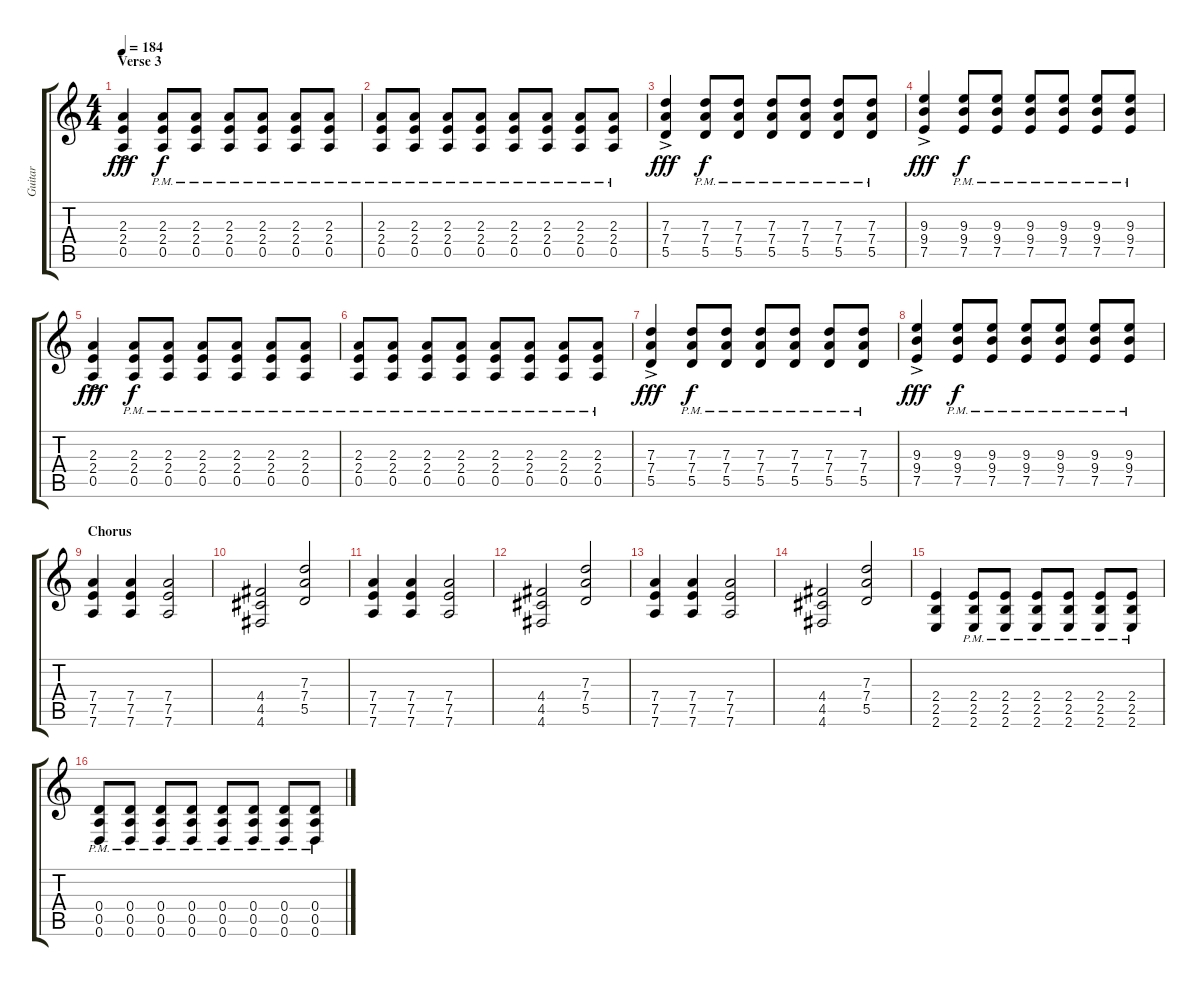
\track ("Guitar" "Guitar") {instrument distortionguitar}
\staff {score tabs}
\tuning (E4 B3 G3 D3 A2 D2) {hide}
\ts (4 4)
\section ("" "Verse 3")
\tempo 184
\clef g2
\ks c
(2.3{ac} 2.4{ac} 0.5{ac}).4{dy fff volume 14 instrument distortionguitar} (2.3{pm} 2.4 0.5).8{dy f} (2.3{pm} 2.4 0.5).8 (2.3{pm} 2.4 0.5).8 (2.3{pm} 2.4 0.5).8 (2.3{pm} 2.4 0.5).8 (2.3{pm} 2.4 0.5).8 |
(2.3{pm} 2.4 0.5).8 (2.3{pm} 2.4 0.5).8 (2.3{pm} 2.4 0.5).8 (2.3{pm} 2.4 0.5).8 (2.3{pm} 2.4 0.5).8 (2.3{pm} 2.4 0.5).8 (2.3{pm} 2.4 0.5).8 (2.3{pm} 2.4 0.5).8 |
(7.3{ac} 7.4{ac} 5.5{ac}).4{dy fff instrument distortionguitar} (7.3{pm} 7.4 5.5).8{dy f} (7.3{pm} 7.4 5.5).8 (7.3{pm} 7.4 5.5).8 (7.3{pm} 7.4 5.5).8 (7.3{pm} 7.4 5.5).8 (7.3{pm} 7.4 5.5).8 |
(9.3{ac} 9.4{ac} 7.5{ac}).4{dy fff instrument distortionguitar} (9.3{pm} 9.4 7.5).8{dy f} (9.3{pm} 9.4 7.5).8 (9.3{pm} 9.4 7.5).8 (9.3{pm} 9.4 7.5).8 (9.3{pm} 9.4 7.5).8 (9.3{pm} 9.4 7.5).8 |
(2.3{ac} 2.4{ac} 0.5{ac}).4{dy fff volume 14 instrument distortionguitar} (2.3{pm} 2.4 0.5).8{dy f} (2.3{pm} 2.4 0.5).8 (2.3{pm} 2.4 0.5).8 (2.3{pm} 2.4 0.5).8 (2.3{pm} 2.4 0.5).8 (2.3{pm} 2.4 0.5).8 |
(2.3{pm} 2.4 0.5).8 (2.3{pm} 2.4 0.5).8 (2.3{pm} 2.4 0.5).8 (2.3{pm} 2.4 0.5).8 (2.3{pm} 2.4 0.5).8 (2.3{pm} 2.4 0.5).8 (2.3{pm} 2.4 0.5).8 (2.3{pm} 2.4 0.5).8 |
(7.3{ac} 7.4{ac} 5.5{ac}).4{dy fff instrument distortionguitar} (7.3{pm} 7.4 5.5).8{dy f} (7.3{pm} 7.4 5.5).8 (7.3{pm} 7.4 5.5).8 (7.3{pm} 7.4 5.5).8 (7.3{pm} 7.4 5.5).8 (7.3{pm} 7.4 5.5).8 |
(9.3{ac} 9.4{ac} 7.5{ac}).4{dy fff instrument distortionguitar} (9.3{pm} 9.4 7.5).8{dy f} (9.3{pm} 9.4 7.5).8 (9.3{pm} 9.4 7.5).8 (9.3{pm} 9.4 7.5).8 (9.3{pm} 9.4 7.5).8 (9.3{pm} 9.4 7.5).8 |
\section ("" "Chorus")
(7.4 7.5 7.6).4{volume 16 instrument distortionguitar} (7.4 7.5 7.6).4 (7.4 7.5 7.6).2 |
(4.4 4.5 4.6).2 (7.3 7.4 5.5).2 |
(7.4 7.5 7.6).4 (7.4 7.5 7.6).4 (7.4 7.5 7.6).2 |
(4.4 4.5 4.6).2 (7.3 7.4 5.5).2 |
(7.4 7.5 7.6).4 (7.4 7.5 7.6).4 (7.4 7.5 7.6).2 |
(4.4 4.5 4.6).2 (7.3 7.4 5.5).2 |
(2.4 2.5 2.6).4 (2.4{pm} 2.5 2.6).8 (2.4{pm} 2.5 2.6).8 (2.4{pm} 2.5 2.6).8 (2.4{pm} 2.5 2.6).8 (2.4{pm} 2.5 2.6).8 (2.4{pm} 2.5 2.6).8 |
(0.4{pm} 0.5 0.6).8 (0.4{pm} 0.5 0.6).8 (0.4{pm} 0.5 0.6).8 (0.4{pm} 0.5 0.6).8 (0.4{pm} 0.5 0.6).8 (0.4{pm} 0.5 0.6).8 (0.4{pm} 0.5 0.6).8 (0.4{pm} 0.5 0.6).8
